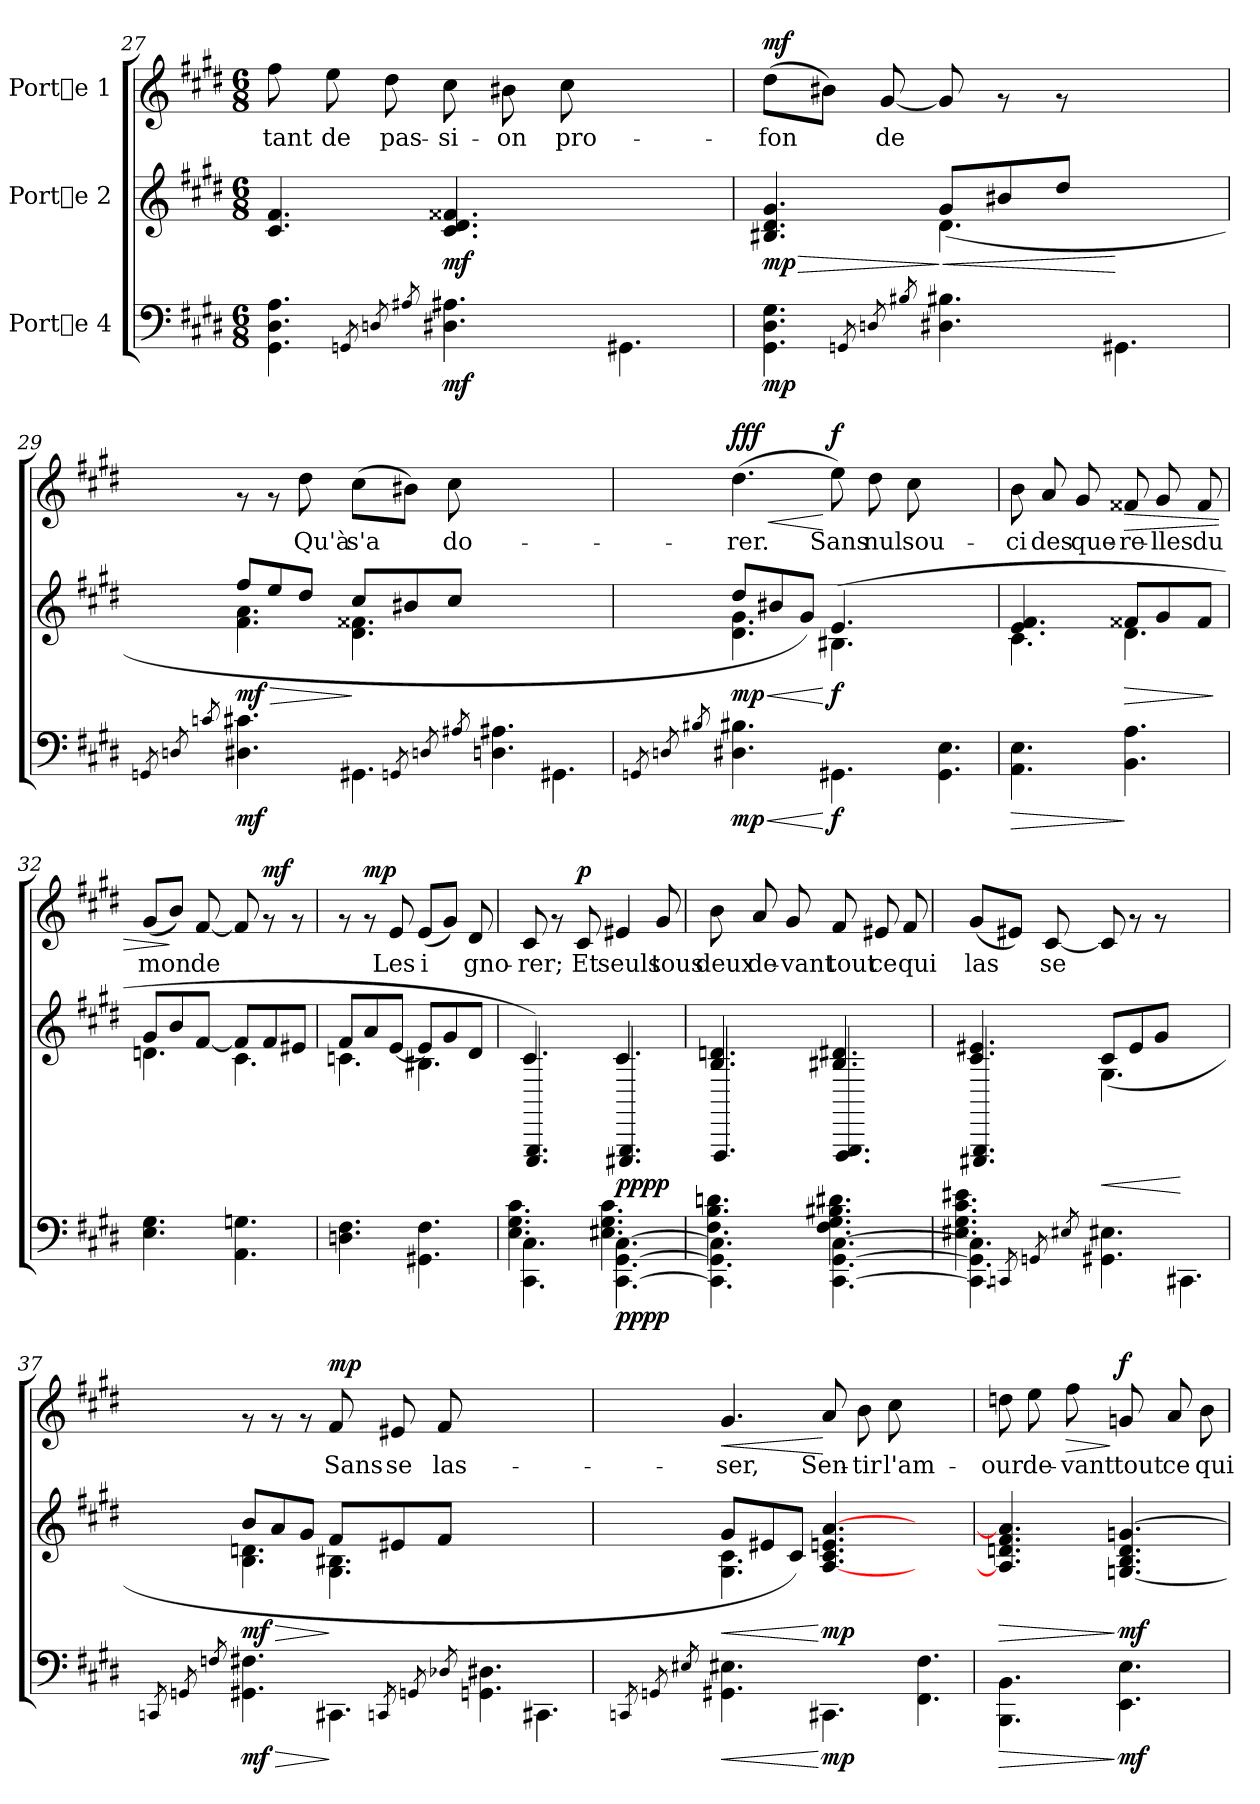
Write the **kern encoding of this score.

**kern	**dynam	**kern	**dynam	**kern	**text	**dynam
*part3	*part3	*part2	*part2	*part1	*part1	*part1
*staff3	*staff3	*staff2	*staff2	*staff1	*staff1	*staff1
*I"Porte 4	*	*I"Porte 2	*	*I"Porte 1	*	*
*clefF4	*	*clefG2	*	*clefG2	*	*
*k[f#c#g#d#]	*	*k[f#c#g#d#]	*	*k[f#c#g#d#]	*	*
*E:	*	*E:	*	*E:	*	*
*M6/8	*	*M6/8	*	*M6/8	*	*
=27	=27	=27	=27	=27	=27	=27
!	!	!	!	!	!LO:LY:b	!
4.A\ 4.D#\ 4.GG#\	.	4.f#/ 4.c#/	.	8ff#\	-tant	.
!	!	!	!	!	!LO:LY:b	!
.	.	.	.	8ee\	de	.
!	!	!	!	!	!LO:LY:b	!
.	.	.	.	8dd#\	pas-	.
8qGGn/	.	.	.	.	.	.
8qDn/	.	.	.	.	.	.
8qA#X/	.	.	.	.	.	.
!	!LO:DY:b	!	!LO:DY:b	!	!LO:LY:b	!
4.A#X\ 4.D#X\	mf	4.f##X/ 4.d#/ 4.c#/	mf	8cc#\	-si-	.
!	!	!	!	!	!LO:LY:b	!
.	.	.	.	8b#X\	-on	.
!	!	!	!	!	!LO:LY:b	!
.	.	.	.	8cc#\	pro-	.
4.GG#X\	.	4.ryy	.	4.ryy	.	.
!!LO:LB:g=z
=28	=28	=28	=28	=28	=28	=28
!	!LO:DY:b	!	!LO:HP:b	!	!LO:LY:b	!
*	*	*^	*	*	*	*
!	!	!	!	!LO:DY:n=1:b	!	!	!LO:DY:a
4.G#\ 4.D#\ 4.GG#\	mp	4.g#/ 4.d#/ 4.B#X/	4.ryy	> mp	(>8dd#\L	-fon-	mf
!	!	!	!	!	!	!LO:LY:b	!
.	.	.	.	.	8b#X\J)	-	.
!	!	!	!	!	!	!LO:LY:b	!
.	.	.	.	.	[<8g#/	de	.
8qGGn/	.	.	.	.	.	.	.
8qDn/	.	.	.	.	.	.	.
8qB#X/	.	.	.	.	.	.	.
!	!	!	!	!LO:HP:n=1:b	!	!LO:LY:b	!
4.B#X\ 4.D#X\	.	4.d#\	(>8g#/L	] <	8g#/]	.	.
.	.	.	8b#X/	.	8rf	.	.
.	.	.	8dd#/J	.	8rf	.	.
4.GG#X\	.	4.ryy	4.ryy	[	4.ryy	.	.
=29	=29	=29	=29	=29	=29	=29	=29
8qGGn/	.	.	.	.	.	.	.
8qDn/	.	.	.	.	.	.	.
8qcn/	.	.	.	.	.	.	.
!	!LO:DY:b	!	!	!LO:HP:b	!	!	!
!	!	!	!	!LO:DY:n=1:b	!	!	!
4.c#X\ 4.D#X\	mf	4.a\ 4.f#\	8ff#/L	> mf	8rf	.	.
.	.	.	8ee/	.	8rf	.	.
!	!	!	!	!	!	!LO:LY:b	!
.	.	.	8dd#/J	.	8dd#\	Qu'à	.
!	!	!	!	!	!	!LO:LY:b	!
4.GG#X\	.	4.f##X\ 4.d#\	8cc#/L	]	(>8cc#\L	s'a-	.
!	!	!	!	!	!	!LO:LY:b	!
.	.	.	8b#X/	.	8b#X\J)	-	.
!	!	!	!	!	!	!LO:LY:b	!
.	.	.	8cc#/J	.	8cc#\	do-	.
8qGGn/	.	.	.	.	.	.	.
8qDn/	.	.	.	.	.	.	.
8qA#X/	.	.	.	.	.	.	.
4.A#X\ 4.D\	.	2.ryy	2.ryy	.	2.ryy	.	.
4.GG#X\	.	.	.	.	.	.	.
=30	=30	=30	=30	=30	=30	=30	=30
8qGGn/	.	.	.	.	.	.	.
8qDn/	.	.	.	.	.	.	.
8qB#X/	.	.	.	.	.	.	.
!	!LO:HP:b	!	!	!LO:HP:b	!	!LO:LY:b	!LO:HP:b
!	!LO:DY:n=1:b	!	!	!LO:DY:n=1:b	!	!	!LO:DY:n=1:a
4.B#X\ 4.D#X\	< mp	4.g#\ 4.d#\	8dd#/L	< mp	(>4.dd#\	-rer.	< fff
.	.	.	8b#X/	.	.	.	.
.	.	.	8g#/J)	.	.	.	.
!	!LO:DY:n=2:b	!	!	!LO:DY:n=2:b	!	!LO:LY:b	!LO:DY:n=2:a
4.GG#X\	[ f	4.e/	(>4.B#X\	[ f	8ee\)	Sans	[ f
!	!	!	!	!	!	!LO:LY:b	!
.	.	.	.	.	8dd#\	nul	.
!	!	!	!	!	!	!LO:LY:b	!
.	.	.	.	.	8cc#\	sou-	.
4.E\ 4.GG#\	.	4.ryy	4.ryy	.	4.ryy	.	.
!!LO:LB:g=z
=31	=31	=31	=31	=31	=31	=31	=31
!	!LO:HP:b	!	!	!	!	!LO:LY:b	!
4.E\ 4.AA\	>	4.f#/ 4.e/	4.c#\	.	8b\	-ci	.
!	!	!	!	!	!	!LO:LY:b	!
.	.	.	.	.	8a/	des	.
!	!	!	!	!	!	!LO:LY:b	!
.	.	.	.	.	8g#/	que-	.
!	!	!	!	!LO:HP:b	!	!LO:LY:b	!LO:HP:b
4.A\ 4.BB\	]	4.d#\	8f##X/L	>	8f##X/	-re-	>
!	!	!	!	!	!	!LO:LY:b	!
.	.	.	8g#/	.	8g#/	-lles	.
!	!	!	!	!	!	!LO:LY:b	!
.	.	.	8f##/J	.	8f##/	du	.
*	*	*v	*v	*	*	*	*
.	.	.	]	.	.	.
=32	=32	=32	=32	=32	=32	=32
*	*	*^	*	*	*	*
!	!	!	!	!	!	!LO:LY:b	!
4.G#\ 4.E\	.	4.dn\	8g#/L	.	(>8g#/L	mon-	.
!	!	!	!	!	!	!LO:LY:b	!
.	.	.	8b/	.	8b/J)	-	]
!	!	!	!	!	!	!LO:LY:b	!
.	.	.	[<8f#/J	.	[<8f#/	de	.
!	!	!	!	!	!	!LO:LY:b	!
4.Gn\ 4.AA\	.	4.c#\	8f#/L]	.	8f#/]	.	.
!	!	!	!	!	!	!	!LO:DY:a
.	.	.	8f#/	.	8rf	.	mf
.	.	.	8e#X/J	.	8rf	.	.
=33	=33	=33	=33	=33	=33	=33	=33
4.F#\ 4.Dn\	.	4.cn\	8f#/L	.	8rf	.	.
!	!	!	!	!	!	!	!LO:DY:a
.	.	.	8a/	.	8rf	.	mp
!	!	!	!	!	!	!LO:LY:b	!
.	.	.	[<8e/J	.	8e/	Les	.
!	!	!	!	!	!	!LO:LY:b	!
4.F#\ 4.GG#X\	.	4.B#X\	8e/L]	.	(>8e/L	i-	.
!	!	!	!	!	!	!LO:LY:b	!
.	.	.	8g#/	.	8g#/J)	-	.
!	!	!	!	!	!	!LO:LY:b	!
.	.	.	8d#/J	.	8d#/	gno-	.
!!LO:PB:g=z
=34	=34	=34	=34	=34	=34	=34	=34
*^	*	*	*	*	*	*	*
!	!	!	!	!	!	!	!LO:LY:b	!
4.C#\ 4.CC#\	4.c#\ 4.G#\ 4.E\	.	4.c#/)	4.GGG#/ 4.EEE/	.	8c#/	-rer;	.
.	.	.	.	.	.	8rf	.	.
!	!	!	!	!	!	!	!LO:LY:b	!LO:DY:a
.	.	.	.	.	.	8c#/	Et	p
!	!	!LO:DY:b	!	!	!	!	!LO:LY:b	!
!	!	!LO:DY:n=1:b	!	!	!LO:DY:b	!	!	!
!	!	!	!	!	!LO:DY:n=1:b	!	!	!
[>4.C#\ [>4.GG#\ [>4.CC#\	4.c#\ 4.G#\ 4.E#X\	pp pp	4.c#/	4.GGG#/ 4.EEE#X/	pp pp	4e#X/	seuls	.
!	!	!	!	!	!	!	!LO:LY:b	!
.	.	.	.	.	.	8g#/	tous	.
=35	=35	=35	=35	=35	=35	=35	=35	=35
!	!	!	!	!	!	!	!LO:LY:b	!
4.C#\] 4.GG#\] 4.CC#\]	4.dn\ 4.B\ 4.F#\	.	4.dn/ 4.B/	4.FFF#/	.	8b\	deux	.
!	!	!	!	!	!	!	!LO:LY:b	!
.	.	.	.	.	.	8a/	de-	.
!	!	!	!	!	!	!	!LO:LY:b	!
.	.	.	.	.	.	8g#/	-vant	.
!	!	!	!	!	!	!	!LO:LY:b	!
[>4.C#\ [>4.GG#\ [>4.CC#\	4.d#X\ 4.B#X\ 4.G#\ 4.F#\	.	4.d#X/ 4.B#X/	4.GGG#/ 4.FFF#/	.	8f#/	tout	.
!	!	!	!	!	!	!	!LO:LY:b	!
.	.	.	.	.	.	8e#X/	ce	.
!	!	!	!	!	!	!	!LO:LY:b	!
.	.	.	.	.	.	8f#/	qui	.
=36	=36	=36	=36	=36	=36	=36	=36	=36
*	*	*	*	*^	*	*	*	*
!	!	!	!	!	!	!	!	!LO:LY:b	!
4.C#\] 4.GG#\] 4.CC#\]	4.e#X\ 4.c#\ 4.G#\ 4.E#X\	.	4.e#X/ 4.c#/	4.ryy	4.GGG#/ 4.EEE#X/	.	(>8g#/L	las-	.
!	!	!	!	!	!	!	!	!LO:LY:b	!
.	.	.	.	.	.	.	8e#X/J)	-	.
!	!	!	!	!	!	!	!	!LO:LY:b	!
.	.	.	.	.	.	.	[<8c#/	se	.
8qCCn/	.	.	.	.	.	.	.	.	.
8qGGn/	.	.	.	.	.	.	.	.	.
8qE#X/	.	.	.	.	.	.	.	.	.
!	!	!	!	!	!	!LO:HP:b	!	!LO:LY:b	!
4.E#X\ 4.GG#X\	2.ryy	.	4.G#\	(>8c#/L	4.ryy	<	8c#/]	.	.
.	.	.	.	8e#/	.	.	8rf	.	.
.	.	.	.	8g#/J	.	.	8rf	.	.
4.CC#X\	.	.	4.ryy	4.ryy	4.ryy	[	4.ryy	.	.
*v	*v	*	*	*	*	*	*	*	*
*	*	*v	*v	*v	*	*	*	*
!!LO:LB:g=z
=37	=37	=37	=37	=37	=37	=37
8qCCn/	.	.	.	.	.	.
8qGGn/	.	.	.	.	.	.
8qFn/	.	.	.	.	.	.
!	!LO:HP:b	!	!LO:HP:b	!	!	!
*	*	*^	*	*	*	*
!	!LO:DY:n=1:b	!	!	!LO:DY:n=1:b	!	!	!
4.F#X\ 4.GG#X\	> mf	4.dn\ 4.B\	8b/L	> mf	8rf	.	.
.	.	.	8a/	.	8rf	.	.
.	.	.	8g#/J	.	8rf	.	.
!	!	!	!	!	!	!LO:LY:b	!LO:DY:a
4.CC#X\	]	4.B#X\ 4.G#\	8f#/L	]	8f#/	Sans	mp
!	!	!	!	!	!	!LO:LY:b	!
.	.	.	8e#X/	.	8e#X/	se	.
!	!	!	!	!	!	!LO:LY:b	!
.	.	.	8f#/J	.	8f#/	las-	.
8qCCn/	.	.	.	.	.	.	.
8qGGn/	.	.	.	.	.	.	.
8qD-X/	.	.	.	.	.	.	.
4.D#X\ 4.GG\	.	2.ryy	2.ryy	.	2.ryy	.	.
4.CC#X\	.	.	.	.	.	.	.
=38	=38	=38	=38	=38	=38	=38	=38
8qCCn/	.	.	.	.	.	.	.
8qGGn/	.	.	.	.	.	.	.
8qE#X/	.	.	.	.	.	.	.
!	!LO:HP:b	!	!	!LO:HP:b	!	!LO:LY:b	!LO:HP:b
4.E#X\ 4.GG#X\	<	4.c#\ 4.G#\	8g#/L	<	4.g#/	-ser,	<
.	.	.	8e#X/	.	.	.	.
.	.	.	8c#/J)	.	.	.	.
!	!LO:DY:n=1:b	!	!	!LO:DY:n=1:b	!	!LO:LY:b	!
4.CC#X\	[ mp	[<4.a/ 4.en/ 4.c#/ [<4.A/	4.ryy	[ mp	8a/	Sen-	[
!	!	!	!	!	!	!LO:LY:b	!
.	.	.	.	.	8b\	-tir	.
!	!	!	!	!	!	!LO:LY:b	!
.	.	.	.	.	8cc#\	l'am-	.
4.F#\ 4.FF#\	.	4.ryy	4.ryy	.	4.ryy	.	.
=39	=39	=39	=39	=39	=39	=39	=39
!	!LO:HP:b	!	!	!LO:HP:b	!	!LO:LY:b	!
*	*	*v	*v	*	*	*	*
4.BB\ 4.BBB\	>	4.a/] 4.f#/ 4.dn/ 4.A/]	>	8ddn\	-our	.
!	!	!	!	!	!LO:LY:b	!
.	.	.	.	8ee\	de-	.
!	!	!	!	!	!LO:LY:b	!LO:HP:b
.	.	.	.	8ff#\	-vant	>
!	!LO:DY:n=1:b	!	!LO:DY:n=1:b	!	!LO:LY:b	!LO:DY:n=1:a
4.E\ 4.EE\	] mf	[<4.gn/ 4.d/ 4.B/ [<4.Gn/	] mf	8gn/	tout	] f
!	!	!	!	!	!LO:LY:b	!
.	.	.	.	8a/	ce	.
!	!	!	!	!	!LO:LY:b	!
.	.	.	.	8b\	qui	.
=	=	=	=	=	=	=
*-	*-	*-	*-	*-	*-	*-
